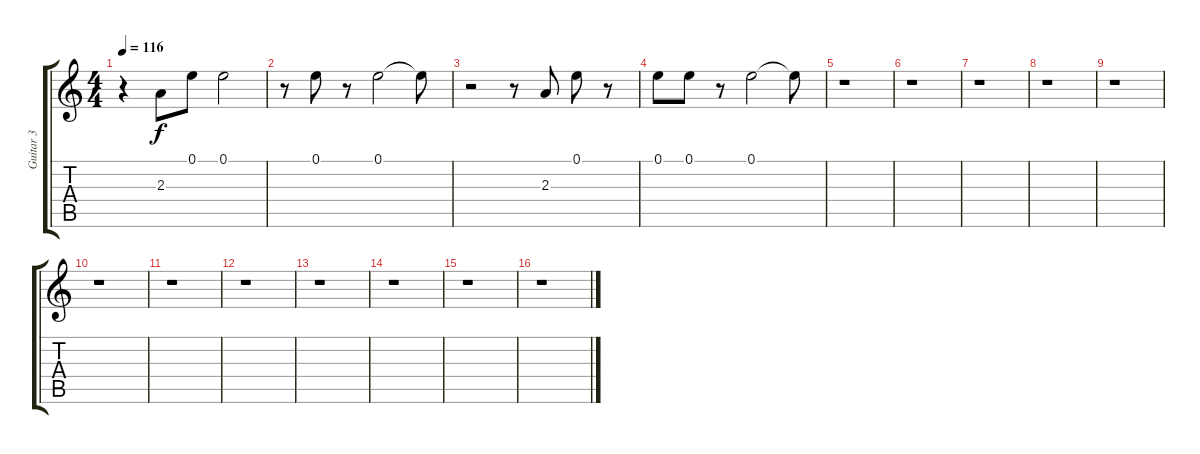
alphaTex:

\track ("Guitar 3" "Guitar 3") {instrument distortionguitar}
\staff {score tabs}
\tuning (E4 B3 G3 D3 A2 E2) {hide}
\ts (4 4)
\tempo 116
\clef g2
\ks c
r.4{dy f} 2.3.8{instrument distortionguitar} 0.1.8 0.1.2 |
r.8 0.1.8{instrument guitarharmonics} r.8 0.1.2{instrument distortionguitar} 0.1{t}.8 |
r.2 r.8 2.3.8 0.1.8 r.8 |
0.1.8 0.1.8 r.8 0.1.2 0.1{t}.8 |
r.1 |
r.1 |
r.1 |
r.1 |
r.1 |
r.1 |
r.1 |
r.1 |
r.1 |
r.1 |
r.1 |
r.1
